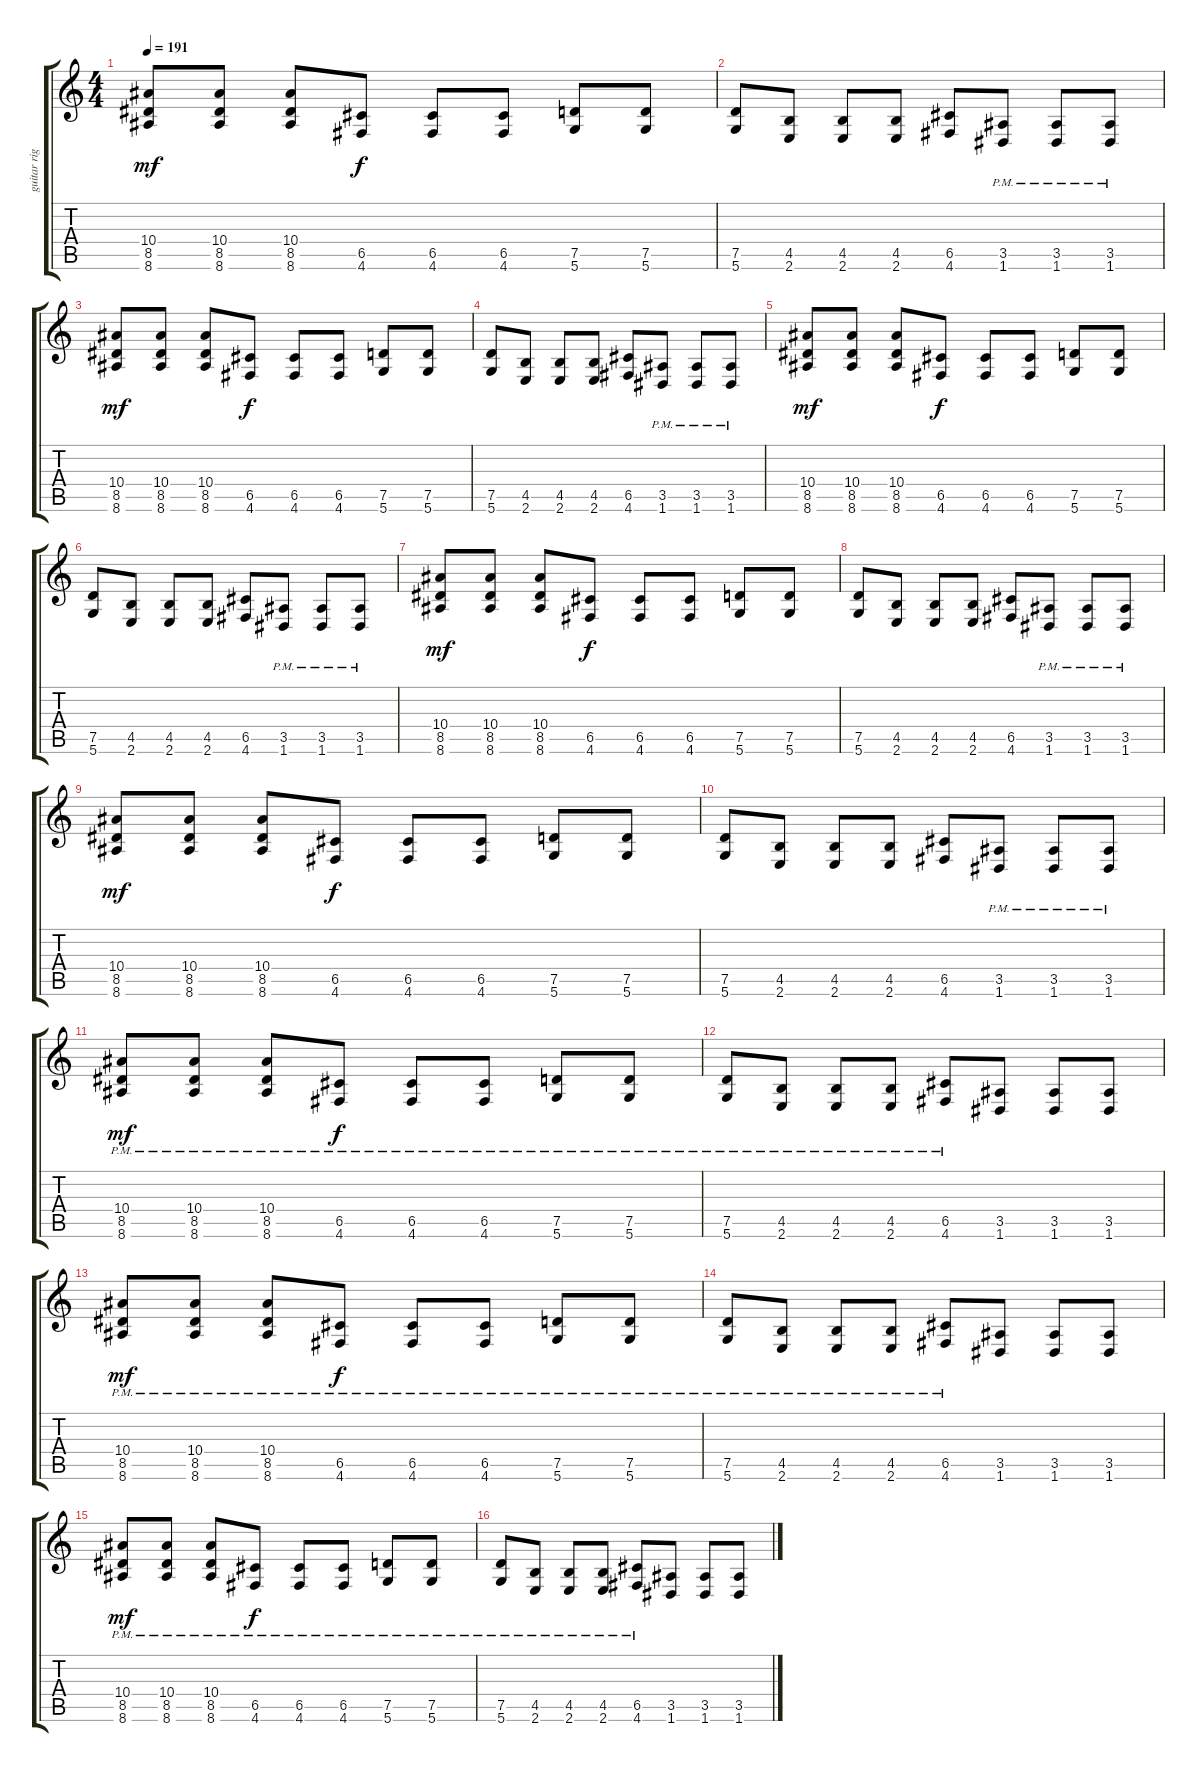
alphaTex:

\track ("guitar right" "guitar rig") {instrument distortionguitar}
\staff {score tabs}
\tuning (D4 A3 F3 C3 G2 D2) {hide}
\ts (4 4)
\tempo 191
\clef g2
\ks c
(10.4 8.5 8.6).8{dy mf} (10.4 8.5 8.6).8 (10.4 8.5 8.6).8 (6.5 4.6).8{dy f} (6.5 4.6).8 (6.5 4.6).8 (7.5 5.6).8 (7.5 5.6).8 |
(7.5 5.6).8 (4.5 2.6).8 (4.5 2.6).8 (4.5 2.6).8 (6.5 4.6).8 (3.5{pm} 1.6{pm}).8 (3.5{pm} 1.6{pm}).8 (3.5{pm} 1.6{pm}).8 |
(10.4 8.5 8.6).8{dy mf} (10.4 8.5 8.6).8 (10.4 8.5 8.6).8 (6.5 4.6).8{dy f} (6.5 4.6).8 (6.5 4.6).8 (7.5 5.6).8 (7.5 5.6).8 |
(7.5 5.6).8 (4.5 2.6).8 (4.5 2.6).8 (4.5 2.6).8 (6.5 4.6).8 (3.5{pm} 1.6{pm}).8 (3.5{pm} 1.6{pm}).8 (3.5{pm} 1.6{pm}).8 |
(10.4 8.5 8.6).8{dy mf} (10.4 8.5 8.6).8 (10.4 8.5 8.6).8 (6.5 4.6).8{dy f} (6.5 4.6).8 (6.5 4.6).8 (7.5 5.6).8 (7.5 5.6).8 |
(7.5 5.6).8 (4.5 2.6).8 (4.5 2.6).8 (4.5 2.6).8 (6.5 4.6).8 (3.5{pm} 1.6{pm}).8 (3.5{pm} 1.6{pm}).8 (3.5{pm} 1.6{pm}).8 |
(10.4 8.5 8.6).8{dy mf} (10.4 8.5 8.6).8 (10.4 8.5 8.6).8 (6.5 4.6).8{dy f} (6.5 4.6).8 (6.5 4.6).8 (7.5 5.6).8 (7.5 5.6).8 |
(7.5 5.6).8 (4.5 2.6).8 (4.5 2.6).8 (4.5 2.6).8 (6.5 4.6).8 (3.5{pm} 1.6{pm}).8 (3.5{pm} 1.6{pm}).8 (3.5{pm} 1.6{pm}).8 |
(10.4 8.5 8.6).8{dy mf} (10.4 8.5 8.6).8 (10.4 8.5 8.6).8 (6.5 4.6).8{dy f} (6.5 4.6).8 (6.5 4.6).8 (7.5 5.6).8 (7.5 5.6).8 |
(7.5 5.6).8 (4.5 2.6).8 (4.5 2.6).8 (4.5 2.6).8 (6.5 4.6).8 (3.5{pm} 1.6{pm}).8 (3.5{pm} 1.6{pm}).8 (3.5{pm} 1.6{pm}).8 |
(10.4{pm} 8.5{pm} 8.6{pm}).8{dy mf} (10.4{pm} 8.5{pm} 8.6{pm}).8 (10.4{pm} 8.5{pm} 8.6{pm}).8 (6.5{pm} 4.6{pm}).8{dy f} (6.5{pm} 4.6{pm}).8 (6.5{pm} 4.6{pm}).8 (7.5{pm} 5.6{pm}).8 (7.5{pm} 5.6{pm}).8 |
(7.5{pm} 5.6{pm}).8 (4.5{pm} 2.6{pm}).8 (4.5{pm} 2.6{pm}).8 (4.5{pm} 2.6{pm}).8 (6.5{pm} 4.6{pm}).8 (3.5 1.6).8 (3.5 1.6).8 (3.5 1.6).8 |
(10.4{pm} 8.5{pm} 8.6{pm}).8{dy mf} (10.4{pm} 8.5{pm} 8.6{pm}).8 (10.4{pm} 8.5{pm} 8.6{pm}).8 (6.5{pm} 4.6{pm}).8{dy f} (6.5{pm} 4.6{pm}).8 (6.5{pm} 4.6{pm}).8 (7.5{pm} 5.6{pm}).8 (7.5{pm} 5.6{pm}).8 |
(7.5{pm} 5.6{pm}).8 (4.5{pm} 2.6{pm}).8 (4.5{pm} 2.6{pm}).8 (4.5{pm} 2.6{pm}).8 (6.5{pm} 4.6{pm}).8 (3.5 1.6).8 (3.5 1.6).8 (3.5 1.6).8 |
(10.4{pm} 8.5{pm} 8.6{pm}).8{dy mf} (10.4{pm} 8.5{pm} 8.6{pm}).8 (10.4{pm} 8.5{pm} 8.6{pm}).8 (6.5{pm} 4.6{pm}).8{dy f} (6.5{pm} 4.6{pm}).8 (6.5{pm} 4.6{pm}).8 (7.5{pm} 5.6{pm}).8 (7.5{pm} 5.6{pm}).8 |
(7.5{pm} 5.6{pm}).8 (4.5{pm} 2.6{pm}).8 (4.5{pm} 2.6{pm}).8 (4.5{pm} 2.6{pm}).8 (6.5{pm} 4.6{pm}).8 (3.5 1.6).8 (3.5 1.6).8 (3.5 1.6).8
